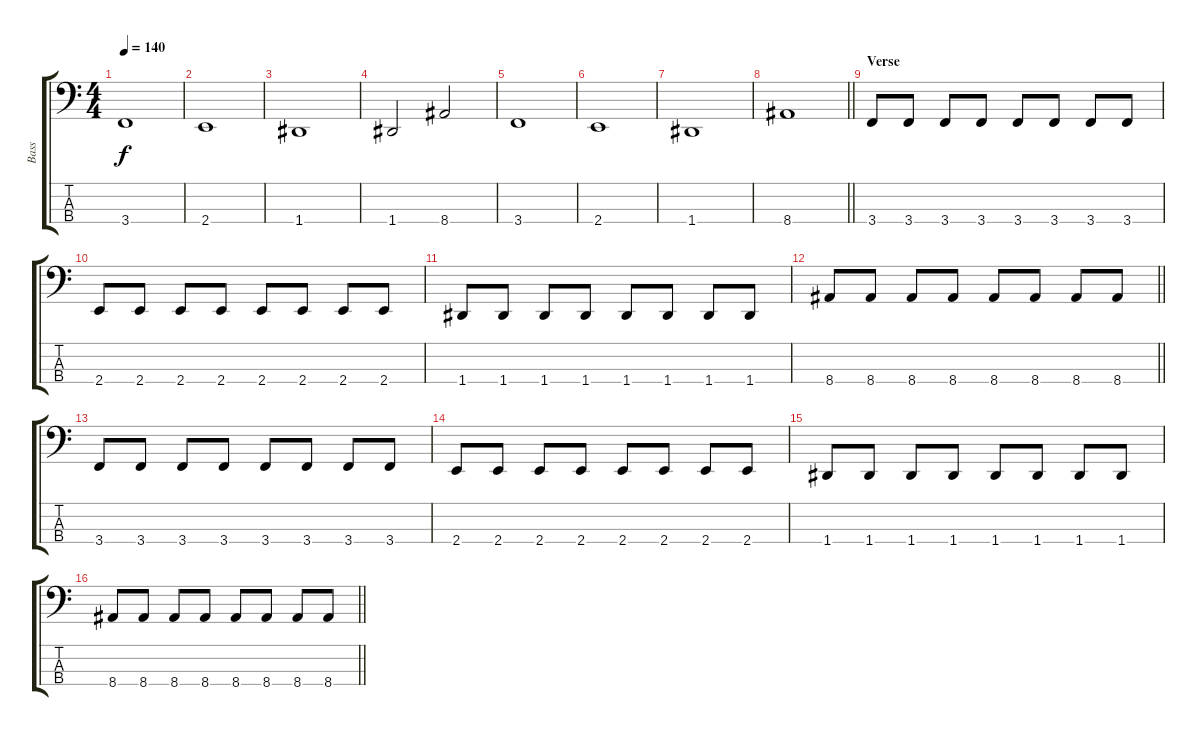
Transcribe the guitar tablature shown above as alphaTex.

\track ("Bass " "Bass ") {instrument electricbassfinger}
\staff {score tabs}
\tuning (G2 D2 A1 D1) {hide}
\ts (4 4)
\tempo 140
\clef f4
\ks c
3.4.1{dy f} |
2.4.1 |
1.4.1 |
1.4.2 8.4.2 |
3.4.1 |
2.4.1 |
1.4.1 |
\barLineRight lightlight
8.4.1 |
\section ("" "Verse ")
3.4.8 3.4.8 3.4.8 3.4.8 3.4.8 3.4.8 3.4.8 3.4.8 |
2.4.8 2.4.8 2.4.8 2.4.8 2.4.8 2.4.8 2.4.8 2.4.8 |
1.4.8 1.4.8 1.4.8 1.4.8 1.4.8 1.4.8 1.4.8 1.4.8 |
\barLineRight lightlight
8.4.8 8.4.8 8.4.8 8.4.8 8.4.8 8.4.8 8.4.8 8.4.8 |
3.4.8 3.4.8 3.4.8 3.4.8 3.4.8 3.4.8 3.4.8 3.4.8 |
2.4.8 2.4.8 2.4.8 2.4.8 2.4.8 2.4.8 2.4.8 2.4.8 |
1.4.8 1.4.8 1.4.8 1.4.8 1.4.8 1.4.8 1.4.8 1.4.8 |
\barLineRight lightlight
8.4.8 8.4.8 8.4.8 8.4.8 8.4.8 8.4.8 8.4.8 8.4.8
